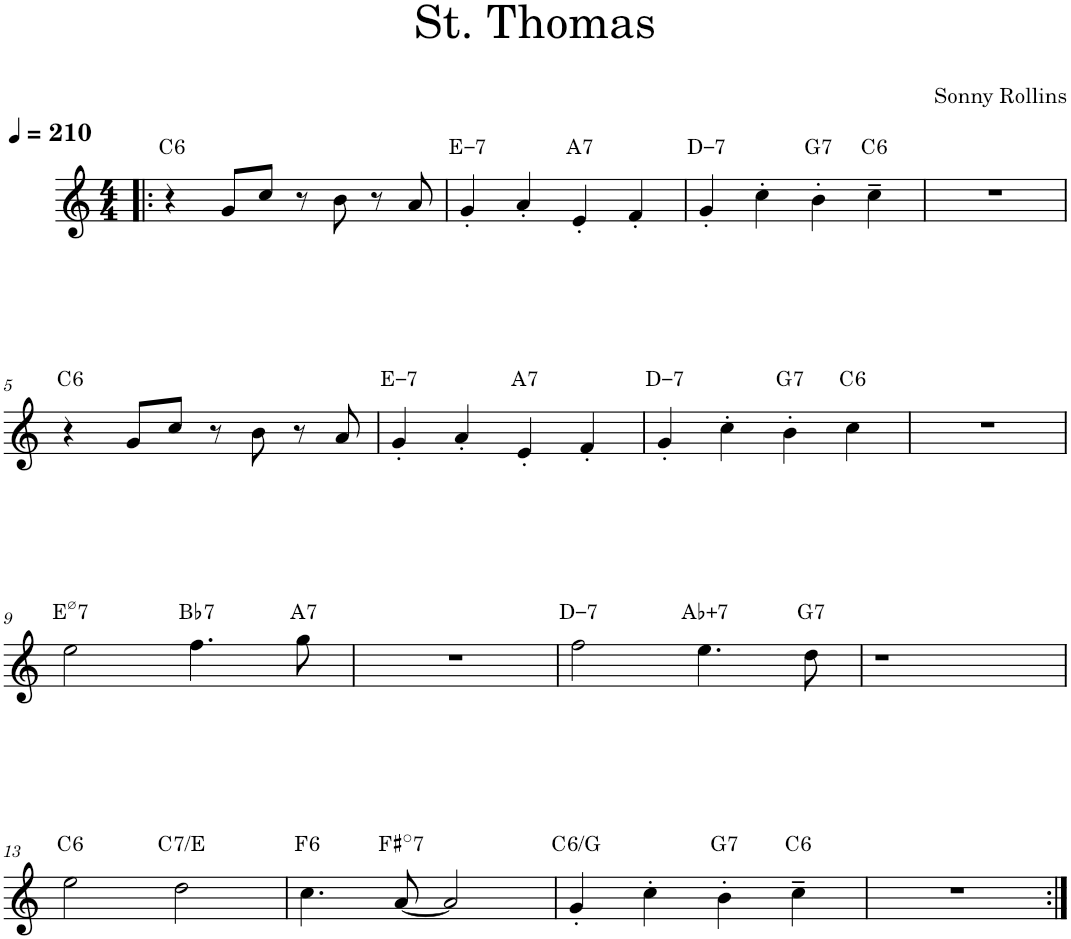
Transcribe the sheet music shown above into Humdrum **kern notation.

**kern	**harte
*part1	*part1
*staff1	*
*I"Tenor Saxophone	*
*I'T. Sax.	*
*clefG2	*
*Trd8c14	*
*k[]	*
*M4/4	*
*MM210	*
=1!|:	=1!|:
!	!LO:H:kt=6
4r	C:maj6
8g/L	.
8cc/J	.
8r	.
8b\	.
8r	.
8a/	.
=2	=2
!	!LO:H:kt=7
4g'/	E:min7
4a'/	.
!	!LO:H:kt=7
4e'/	A:7
4f'/	.
=3	=3
!	!LO:H:kt=7
4g'/	D:min7
4cc'\	.
!	!LO:H:kt=7
4b'\	G:7
!	!LO:H:kt=6
4cc~\	C:maj6
=4	=4
1r	.
!!LO:LB:g=z
=5	=5
!	!LO:H:kt=6
4r	C:maj6
8g/L	.
8cc/J	.
8r	.
8b\	.
8r	.
8a/	.
=6	=6
!	!LO:H:kt=7
4g'/	E:min7
4a'/	.
!	!LO:H:kt=7
4e'/	A:7
4f'/	.
=7	=7
!	!LO:H:kt=7
4g'/	D:min7
4cc'\	.
!	!LO:H:kt=7
4b'\	G:7
!	!LO:H:kt=6
4cc\	C:maj6
=8	=8
1r	.
!!LO:LB:g=z
=9	=9
!	!LO:H:kt=7
2ee\	E:hdim7
!	!LO:H:kt=7
4.ff\	Bb:7
!	!LO:H:kt=7
8gg\	A:7
=10	=10
1r	.
=11	=11
!	!LO:H:kt=7
2ff\	D:min7
!	!LO:H:kt=7
4.ee\	Ab:aug(b7)
!	!LO:H:kt=7
8dd\	G:7
=12	=12
1r	.
!!LO:LB:g=z
=13	=13
!	!LO:H:kt=6
2ee\	C:maj6
!	!LO:H:kt=7
2dd\	C:7/3
=14	=14
!	!LO:H:kt=6
4.cc\	F:maj6
!	!LO:H:kt=7
[8a/	F#:dim7
2a/]	.
=15	=15
!	!LO:H:kt=6
4g'/	C:maj6/5
4cc'\	.
!	!LO:H:kt=7
4b'\	G:7
!	!LO:H:kt=6
4cc~\	C:maj6
=16	=16
1r	.
=:|!	=:|!
*-	*-
